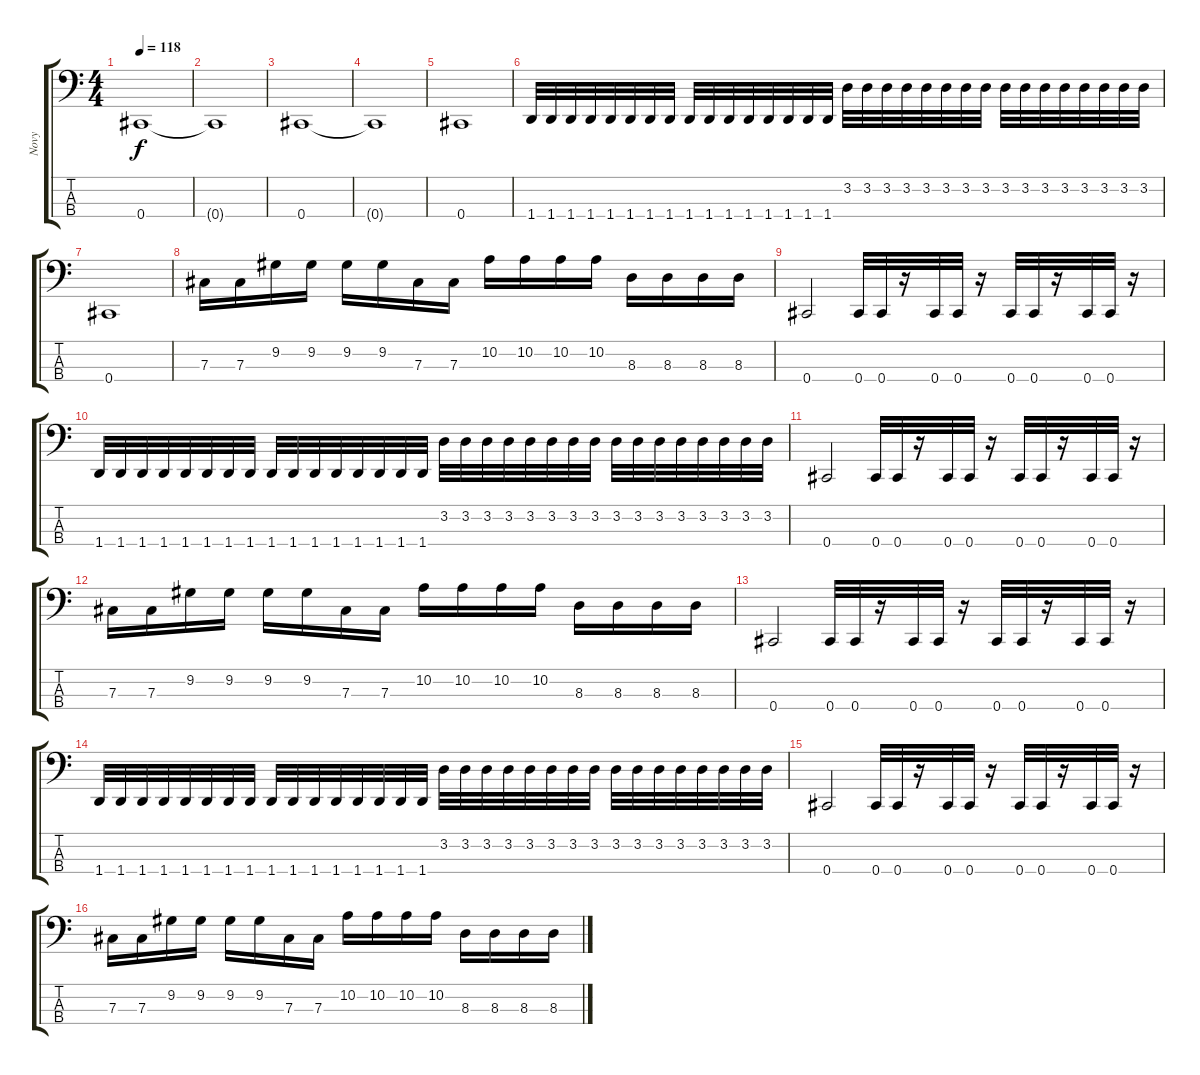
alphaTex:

\track ("Novy" "Novy") {instrument electricbasspick}
\staff {score tabs}
\tuning (E2 B1 Gb1 Db1) {hide}
\ts (4 4)
\tempo 118
\clef f4
\ks c
0.4.1{dy f instrument electricbasspick} |
0.4{t}.1 |
0.4.1 |
0.4{t}.1 |
0.4.1 |
1.4.32 1.4.32 1.4.32 1.4.32 1.4.32 1.4.32 1.4.32 1.4.32 1.4.32 1.4.32 1.4.32 1.4.32 1.4.32 1.4.32 1.4.32 1.4.32 3.2.32 3.2.32 3.2.32 3.2.32 3.2.32 3.2.32 3.2.32 3.2.32 3.2.32 3.2.32 3.2.32 3.2.32 3.2.32 3.2.32 3.2.32 3.2.32 |
0.4.1 |
7.3.16 7.3.16 9.2.16 9.2.16 9.2.16 9.2.16 7.3.16 7.3.16 10.2.16 10.2.16 10.2.16 10.2.16 8.3.16 8.3.16 8.3.16 8.3.16 |
0.4.2 0.4.32 0.4.32 r.16 0.4.32 0.4.32 r.16 0.4.32 0.4.32 r.16 0.4.32 0.4.32 r.16 |
1.4.32 1.4.32 1.4.32 1.4.32 1.4.32 1.4.32 1.4.32 1.4.32 1.4.32 1.4.32 1.4.32 1.4.32 1.4.32 1.4.32 1.4.32 1.4.32 3.2.32 3.2.32 3.2.32 3.2.32 3.2.32 3.2.32 3.2.32 3.2.32 3.2.32 3.2.32 3.2.32 3.2.32 3.2.32 3.2.32 3.2.32 3.2.32 |
0.4.2 0.4.32 0.4.32 r.16 0.4.32 0.4.32 r.16 0.4.32 0.4.32 r.16 0.4.32 0.4.32 r.16 |
7.3.16 7.3.16 9.2.16 9.2.16 9.2.16 9.2.16 7.3.16 7.3.16 10.2.16 10.2.16 10.2.16 10.2.16 8.3.16 8.3.16 8.3.16 8.3.16 |
0.4.2 0.4.32 0.4.32 r.16 0.4.32 0.4.32 r.16 0.4.32 0.4.32 r.16 0.4.32 0.4.32 r.16 |
1.4.32 1.4.32 1.4.32 1.4.32 1.4.32 1.4.32 1.4.32 1.4.32 1.4.32 1.4.32 1.4.32 1.4.32 1.4.32 1.4.32 1.4.32 1.4.32 3.2.32 3.2.32 3.2.32 3.2.32 3.2.32 3.2.32 3.2.32 3.2.32 3.2.32 3.2.32 3.2.32 3.2.32 3.2.32 3.2.32 3.2.32 3.2.32 |
0.4.2 0.4.32 0.4.32 r.16 0.4.32 0.4.32 r.16 0.4.32 0.4.32 r.16 0.4.32 0.4.32 r.16 |
7.3.16 7.3.16 9.2.16 9.2.16 9.2.16 9.2.16 7.3.16 7.3.16 10.2.16 10.2.16 10.2.16 10.2.16 8.3.16 8.3.16 8.3.16 8.3.16
